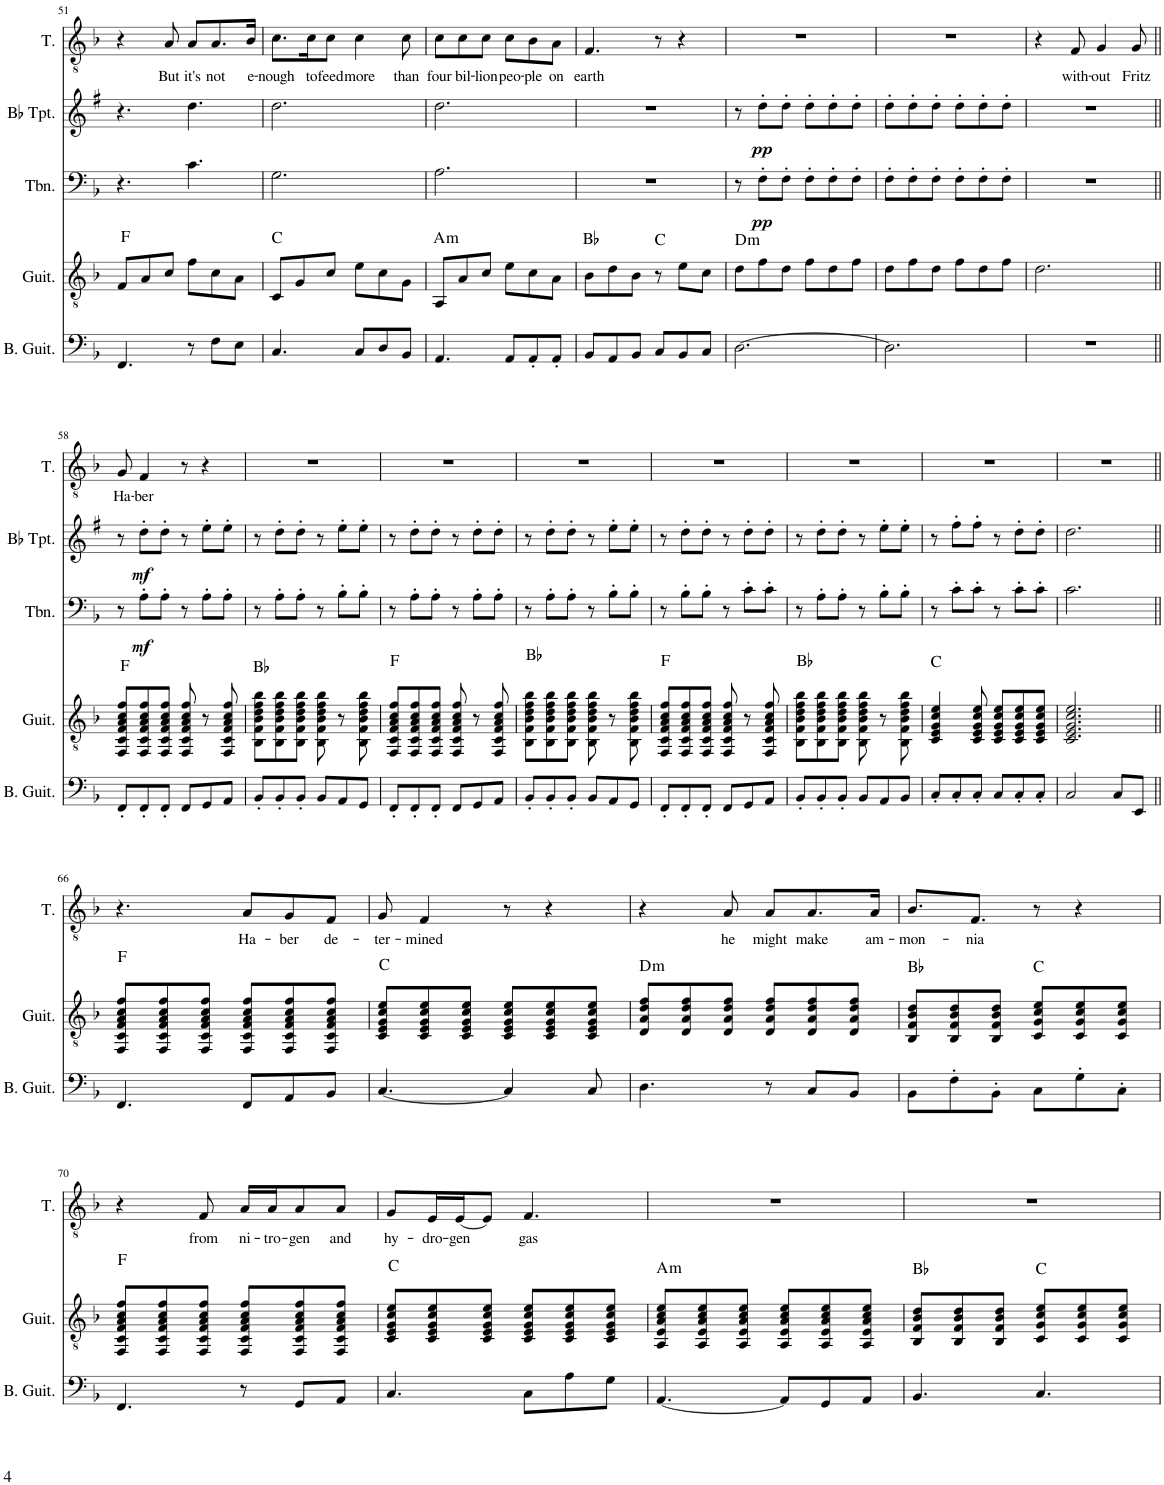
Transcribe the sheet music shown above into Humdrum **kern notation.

**kern	**kern	**harte	**kern	**dynam	**kern	**dynam	**kern	**text
*part5	*part4	*part4	*part3	*part3	*part2	*part2	*part1	*part1
*staff5	*staff4	*	*staff3	*staff3	*staff2	*staff2	*staff1	*staff1
*I"Bass Guitar	*I"Acoustic Guitar	*	*I"Trombone	*	*I"Bb Trumpet	*	*I"Tenor	*
*I'B. Guit.	*I'Guit.	*	*I'Tbn.	*	*I'Bb Tpt.	*	*I'T.	*
!!LO:PB:g=z
*clefF4	*clefGv2	*	*clefF4	*	*clefG2	*	*clefGv2	*
*Trd7c12	*	*	*	*	*Trd1c2	*	*	*
*k[b-]	*k[b-]	*	*k[b-]	*	*k[f#]	*	*k[b-]	*
*M6/8	*M6/8	*	*M6/8	*	*M6/8	*	*M6/8	*
=51	=51	=51	=51	=51	=51	=51	=51	=51
4.FF/	8F/L	F:maj	4.r	.	4.r	.	4r	.
.	8A/	.	.	.	.	.	.	.
!	!	!	!	!	!	!	!	!LO:LY:b
.	8c/J	.	.	.	.	.	8A/	But
!	!	!	!	!	!	!	!	!LO:LY:b
8r	8f\L	.	4.c\	.	4.dd\	.	8A/L	it's
!	!	!	!	!	!	!	!	!LO:LY:b
8F\L	8c\	.	.	.	.	.	8.A/	not
8E\J	8A\J	.	.	.	.	.	.	.
!	!	!	!	!	!	!	!	!LO:LY:b
.	.	.	.	.	.	.	16B-/Jk	e-
=52	=52	=52	=52	=52	=52	=52	=52	=52
!	!	!	!	!	!	!	!	!LO:LY:b
4.C/	8C/L	C:maj	2.G\	.	2.dd\	.	8.c\L	-nough
.	8G/	.	.	.	.	.	.	.
!	!	!	!	!	!	!	!	!LO:LY:b
.	.	.	.	.	.	.	16c\K	to
!	!	!	!	!	!	!	!	!LO:LY:b
.	8c/J	.	.	.	.	.	8c\J	feed
!	!	!	!	!	!	!	!	!LO:LY:b
8C/L	8e\L	.	.	.	.	.	4c\	more
8D/	8c\	.	.	.	.	.	.	.
!	!	!	!	!	!	!	!	!LO:LY:b
8BB-/J	8G\J	.	.	.	.	.	8c\	than
=53	=53	=53	=53	=53	=53	=53	=53	=53
!	!	!LO:H:kt=m	!	!	!	!	!	!LO:LY:b
4.AA/	8AA/L	A:min	2.A\	.	2.dd\	.	8c\L	four
!	!	!	!	!	!	!	!	!LO:LY:b
.	8A/	.	.	.	.	.	8c\	bil-
!	!	!	!	!	!	!	!	!LO:LY:b
.	8c/J	.	.	.	.	.	8c\J	-lion
!	!	!	!	!	!	!	!	!LO:LY:b
8AA/L	8e\L	.	.	.	.	.	8c\L	peo-
!	!	!	!	!	!	!	!	!LO:LY:b
8AA'/	8c\	.	.	.	.	.	8B-\	-ple
!	!	!	!	!	!	!	!	!LO:LY:b
8AA'/J	8A\J	.	.	.	.	.	8A\J	on
=54	=54	=54	=54	=54	=54	=54	=54	=54
!	!	!	!	!	!	!	!	!LO:LY:b
8BB-/L	8B-\L	Bb:maj	2.r	.	2.r	.	4.F/	earth
8AA/	8d\	.	.	.	.	.	.	.
8BB-/J	8B-\J	.	.	.	.	.	.	.
8C/L	8r	C:maj	.	.	.	.	8r	.
8BB-/	8e\L	.	.	.	.	.	4r	.
8C/J	8c\J	.	.	.	.	.	.	.
=55	=55	=55	=55	=55	=55	=55	=55	=55
!	!	!LO:H:kt=m	!	!	!	!	!	!
[2.D\	8d\L	D:min	8r	.	8r	.	2.r	.
!	!	!	!	!LO:DY:b	!	!LO:DY:b	!	!
.	8f\	.	8F'\L	pp	8dd'\L	pp	.	.
.	8d\J	.	8F'\J	.	8dd'\J	.	.	.
.	8f\L	.	8F'\L	.	8dd'\L	.	.	.
.	8d\	.	8F'\	.	8dd'\	.	.	.
.	8f\J	.	8F'\J	.	8dd'\J	.	.	.
=56	=56	=56	=56	=56	=56	=56	=56	=56
2.D\]	8d\L	.	8F'\L	.	8dd'\L	.	2.r	.
.	8f\	.	8F'\	.	8dd'\	.	.	.
.	8d\J	.	8F'\J	.	8dd'\J	.	.	.
.	8f\L	.	8F'\L	.	8dd'\L	.	.	.
.	8d\	.	8F'\	.	8dd'\	.	.	.
.	8f\J	.	8F'\J	.	8dd'\J	.	.	.
=57	=57	=57	=57	=57	=57	=57	=57	=57
2.r	2.d\	.	2.r	.	2.r	.	4r	.
!	!	!	!	!	!	!	!	!LO:LY:b
.	.	.	.	.	.	.	8F/	with-
!	!	!	!	!	!	!	!	!LO:LY:b
.	.	.	.	.	.	.	4G/	-out
!	!	!	!	!	!	!	!	!LO:LY:b
.	.	.	.	.	.	.	8G/	Fritz
!!LO:LB:g=z
=58||	=58||	=58||	=58||	=58||	=58||	=58||	=58||	=58||
!	!	!	!	!	!	!	!	!LO:LY:b
8FF'/L	8FF/ 8C/ 8F/ 8A/ 8c/ 8f/L	F:maj	8r	.	8r	.	8G/	Ha-
!	!	!	!	!LO:DY:b	!	!LO:DY:b	!	!LO:LY:b
8FF'/	8FF/ 8C/ 8F/ 8A/ 8c/ 8f/	.	8A'\L	mf	8dd'\L	mf	4F/	-ber
8FF'/J	8FF/ 8C/ 8F/ 8A/ 8c/ 8f/J	.	8A'\J	.	8dd'\J	.	.	.
8FF/L	8FF/ 8C/ 8F/ 8A/ 8c/ 8f/	.	8r	.	8r	.	8r	.
8GG/	8r	.	8A'\L	.	8ee'\L	.	4r	.
8AA/J	8FF/ 8C/ 8F/ 8A/ 8c/ 8f/	.	8A'\J	.	8ee'\J	.	.	.
=59	=59	=59	=59	=59	=59	=59	=59	=59
8BB-'/L	8BB-\ 8F\ 8B-\ 8d\ 8f\ 8b-\L	Bb:maj	8r	.	8r	.	2.r	.
8BB-'/	8BB-\ 8F\ 8B-\ 8d\ 8f\ 8b-\	.	8A'\L	.	8dd'\L	.	.	.
8BB-'/J	8BB-\ 8F\ 8B-\ 8d\ 8f\ 8b-\J	.	8A'\J	.	8dd'\J	.	.	.
8BB-/L	8BB-\ 8F\ 8B-\ 8d\ 8f\ 8b-\	.	8r	.	8r	.	.	.
8AA/	8r	.	8B-'\L	.	8ee'\L	.	.	.
8GG/J	8BB-\ 8F\ 8B-\ 8d\ 8f\ 8b-\	.	8B-'\J	.	8ee'\J	.	.	.
=60	=60	=60	=60	=60	=60	=60	=60	=60
8FF'/L	8FF/ 8C/ 8F/ 8A/ 8c/ 8f/L	F:maj	8r	.	8r	.	2.r	.
8FF'/	8FF/ 8C/ 8F/ 8A/ 8c/ 8f/	.	8A'\L	.	8dd'\L	.	.	.
8FF'/J	8FF/ 8C/ 8F/ 8A/ 8c/ 8f/J	.	8A'\J	.	8dd'\J	.	.	.
8FF/L	8FF/ 8C/ 8F/ 8A/ 8c/ 8f/	.	8r	.	8r	.	.	.
8GG/	8r	.	8A'\L	.	8dd'\L	.	.	.
8AA/J	8FF/ 8C/ 8F/ 8A/ 8c/ 8f/	.	8A'\J	.	8dd'\J	.	.	.
=61	=61	=61	=61	=61	=61	=61	=61	=61
8BB-'/L	8BB-\ 8F\ 8B-\ 8d\ 8f\ 8b-\L	Bb:maj	8r	.	8r	.	2.r	.
8BB-'/	8BB-\ 8F\ 8B-\ 8d\ 8f\ 8b-\	.	8A'\L	.	8dd'\L	.	.	.
8BB-'/J	8BB-\ 8F\ 8B-\ 8d\ 8f\ 8b-\J	.	8A'\J	.	8dd'\J	.	.	.
8BB-/L	8BB-\ 8F\ 8B-\ 8d\ 8f\ 8b-\	.	8r	.	8r	.	.	.
8AA/	8r	.	8B-'\L	.	8ee'\L	.	.	.
8GG/J	8BB-\ 8F\ 8B-\ 8d\ 8f\ 8b-\	.	8B-'\J	.	8ee'\J	.	.	.
=62	=62	=62	=62	=62	=62	=62	=62	=62
8FF'/L	8FF/ 8C/ 8F/ 8A/ 8c/ 8f/L	F:maj	8r	.	8r	.	2.r	.
8FF'/	8FF/ 8C/ 8F/ 8A/ 8c/ 8f/	.	8B-'\L	.	8dd'\L	.	.	.
8FF'/J	8FF/ 8C/ 8F/ 8A/ 8c/ 8f/J	.	8B-'\J	.	8dd'\J	.	.	.
8FF/L	8FF/ 8C/ 8F/ 8A/ 8c/ 8f/	.	8r	.	8r	.	.	.
8GG/	8r	.	8c'\L	.	8dd'\L	.	.	.
8AA/J	8FF/ 8C/ 8F/ 8A/ 8c/ 8f/	.	8c'\J	.	8dd'\J	.	.	.
=63	=63	=63	=63	=63	=63	=63	=63	=63
8BB-'/L	8BB-\ 8F\ 8B-\ 8d\ 8f\ 8b-\L	Bb:maj	8r	.	8r	.	2.r	.
8BB-'/	8BB-\ 8F\ 8B-\ 8d\ 8f\ 8b-\	.	8A'\L	.	8dd'\L	.	.	.
8BB-'/J	8BB-\ 8F\ 8B-\ 8d\ 8f\ 8b-\J	.	8A'\J	.	8dd'\J	.	.	.
8BB-/L	8BB-\ 8F\ 8B-\ 8d\ 8f\ 8b-\	.	8r	.	8r	.	.	.
8AA/	8r	.	8B-'\L	.	8ee'\L	.	.	.
8BB-/J	8BB-\ 8F\ 8B-\ 8d\ 8f\ 8b-\	.	8B-'\J	.	8ee'\J	.	.	.
=64	=64	=64	=64	=64	=64	=64	=64	=64
8C'/L	4C/ 4E/ 4G/ 4c/ 4e/	C:maj	8r	.	8r	.	2.r	.
8C'/	.	.	8c'\L	.	8ff#'\L	.	.	.
8C'/J	8C/ 8E/ 8G/ 8c/ 8e/	.	8c'\J	.	8ff#'\J	.	.	.
8C/L	8C/ 8E/ 8G/ 8c/ 8e/L	.	8r	.	8r	.	.	.
8C'/	8C/ 8E/ 8G/ 8c/ 8e/	.	8c'\L	.	8dd'\L	.	.	.
8C'/J	8C/ 8E/ 8G/ 8c/ 8e/J	.	8c'\J	.	8dd'\J	.	.	.
=65	=65	=65	=65	=65	=65	=65	=65	=65
2C/	2.C/ 2.E/ 2.G/ 2.c/ 2.e/	.	2.c\	.	2.dd\	.	2.r	.
8C/L	.	.	.	.	.	.	.	.
8EE/J	.	.	.	.	.	.	.	.
!!LO:LB:g=z
=66||	=66||	=66||	=66||	=66||	=66||	=66||	=66||	=66||
4.FF/	8FF/ 8C/ 8F/ 8A/ 8c/ 8f/L	F:maj	2.r	.	2.r	.	4.r	.
.	8FF/ 8C/ 8F/ 8A/ 8c/ 8f/	.	.	.	.	.	.	.
.	8FF/ 8C/ 8F/ 8A/ 8c/ 8f/J	.	.	.	.	.	.	.
!	!	!	!	!	!	!	!	!LO:LY:b
8FF/L	8FF/ 8C/ 8F/ 8A/ 8c/ 8f/L	.	.	.	.	.	8A/L	Ha-
!	!	!	!	!	!	!	!	!LO:LY:b
8AA/	8FF/ 8C/ 8F/ 8A/ 8c/ 8f/	.	.	.	.	.	8G/	-ber
!	!	!	!	!	!	!	!	!LO:LY:b
8BB-/J	8FF/ 8C/ 8F/ 8A/ 8c/ 8f/J	.	.	.	.	.	8F/J	de-
=67	=67	=67	=67	=67	=67	=67	=67	=67
!	!	!	!	!	!	!	!	!LO:LY:b
[4.C/	8C/ 8E/ 8G/ 8c/ 8e/L	C:maj	2.r	.	2.r	.	8G/	-ter-
!	!	!	!	!	!	!	!	!LO:LY:b
.	8C/ 8E/ 8G/ 8c/ 8e/	.	.	.	.	.	4F/	-mined
.	8C/ 8E/ 8G/ 8c/ 8e/J	.	.	.	.	.	.	.
4C/]	8C/ 8E/ 8G/ 8c/ 8e/L	.	.	.	.	.	8r	.
.	8C/ 8E/ 8G/ 8c/ 8e/	.	.	.	.	.	4r	.
8C/	8C/ 8E/ 8G/ 8c/ 8e/J	.	.	.	.	.	.	.
=68	=68	=68	=68	=68	=68	=68	=68	=68
!	!	!LO:H:kt=m	!	!	!	!	!	!
4.D\	8D/ 8A/ 8d/ 8f/L	D:min	2.r	.	2.r	.	4r	.
.	8D/ 8A/ 8d/ 8f/	.	.	.	.	.	.	.
!	!	!	!	!	!	!	!	!LO:LY:b
.	8D/ 8A/ 8d/ 8f/J	.	.	.	.	.	8A/	he
!	!	!	!	!	!	!	!	!LO:LY:b
8r	8D/ 8A/ 8d/ 8f/L	.	.	.	.	.	8A/L	might
!	!	!	!	!	!	!	!	!LO:LY:b
8C/L	8D/ 8A/ 8d/ 8f/	.	.	.	.	.	8.A/	make
8BB-/J	8D/ 8A/ 8d/ 8f/J	.	.	.	.	.	.	.
!	!	!	!	!	!	!	!	!LO:LY:b
.	.	.	.	.	.	.	16A/Jk	am-
=69	=69	=69	=69	=69	=69	=69	=69	=69
!	!	!	!	!	!	!	!	!LO:LY:b
8BB-\L	8BB-/ 8F/ 8B-/ 8d/L	Bb:maj	2.r	.	2.r	.	8.B-/L	-mon-
8F'\	8BB-/ 8F/ 8B-/ 8d/	.	.	.	.	.	.	.
!	!	!	!	!	!	!	!	!LO:LY:b
.	.	.	.	.	.	.	8.F/J	-nia
8BB-'\J	8BB-/ 8F/ 8B-/ 8d/J	.	.	.	.	.	.	.
8C\L	8C/ 8G/ 8c/ 8e/L	C:maj	.	.	.	.	8r	.
8G'\	8C/ 8G/ 8c/ 8e/	.	.	.	.	.	4r	.
8C'\J	8C/ 8G/ 8c/ 8e/J	.	.	.	.	.	.	.
!!LO:LB:g=z
=70	=70	=70	=70	=70	=70	=70	=70	=70
4.FF/	8FF/ 8C/ 8F/ 8A/ 8c/ 8f/L	F:maj	2.r	.	2.r	.	4r	.
.	8FF/ 8C/ 8F/ 8A/ 8c/ 8f/	.	.	.	.	.	.	.
!	!	!	!	!	!	!	!	!LO:LY:b
.	8FF/ 8C/ 8F/ 8A/ 8c/ 8f/J	.	.	.	.	.	8F/	from
!	!	!	!	!	!	!	!	!LO:LY:b
8r	8FF/ 8C/ 8F/ 8A/ 8c/ 8f/L	.	.	.	.	.	16A/LL	ni-
!	!	!	!	!	!	!	!	!LO:LY:b
.	.	.	.	.	.	.	16A/J	-tro-
!	!	!	!	!	!	!	!	!LO:LY:b
8GG/L	8FF/ 8C/ 8F/ 8A/ 8c/ 8f/	.	.	.	.	.	8A/	-gen
!	!	!	!	!	!	!	!	!LO:LY:b
8AA/J	8FF/ 8C/ 8F/ 8A/ 8c/ 8f/J	.	.	.	.	.	8A/J	and
=71	=71	=71	=71	=71	=71	=71	=71	=71
!	!	!	!	!	!	!	!	!LO:LY:b
4.C/	8C/ 8E/ 8G/ 8c/ 8e/L	C:maj	2.r	.	2.r	.	8G/L	hy-
!	!	!	!	!	!	!	!	!LO:LY:b
.	8C/ 8E/ 8G/ 8c/ 8e/	.	.	.	.	.	16E/L	-dro-
!	!	!	!	!	!	!	!	!LO:LY:b
.	.	.	.	.	.	.	[16E/J	-gen
.	8C/ 8E/ 8G/ 8c/ 8e/J	.	.	.	.	.	8E/J]	.
!	!	!	!	!	!	!	!	!LO:LY:b
8C\L	8C/ 8E/ 8G/ 8c/ 8e/L	.	.	.	.	.	4.F/	gas
8A\	8C/ 8E/ 8G/ 8c/ 8e/	.	.	.	.	.	.	.
8G\J	8C/ 8E/ 8G/ 8c/ 8e/J	.	.	.	.	.	.	.
=72	=72	=72	=72	=72	=72	=72	=72	=72
!	!	!LO:H:kt=m	!	!	!	!	!	!
[4.AA/	8AA/ 8E/ 8A/ 8c/ 8e/L	A:min	2.r	.	2.r	.	2.r	.
.	8AA/ 8E/ 8A/ 8c/ 8e/	.	.	.	.	.	.	.
.	8AA/ 8E/ 8A/ 8c/ 8e/J	.	.	.	.	.	.	.
8AA/L]	8AA/ 8E/ 8A/ 8c/ 8e/L	.	.	.	.	.	.	.
8GG/	8AA/ 8E/ 8A/ 8c/ 8e/	.	.	.	.	.	.	.
8AA/J	8AA/ 8E/ 8A/ 8c/ 8e/J	.	.	.	.	.	.	.
=73	=73	=73	=73	=73	=73	=73	=73	=73
4.BB-/	8BB-/ 8F/ 8B-/ 8d/L	Bb:maj	2.r	.	2.r	.	2.r	.
.	8BB-/ 8F/ 8B-/ 8d/	.	.	.	.	.	.	.
.	8BB-/ 8F/ 8B-/ 8d/J	.	.	.	.	.	.	.
4.C/	8C/ 8G/ 8c/ 8e/L	C:maj	.	.	.	.	.	.
.	8C/ 8G/ 8c/ 8e/	.	.	.	.	.	.	.
.	8C/ 8G/ 8c/ 8e/J	.	.	.	.	.	.	.
=	=	=	=	=	=	=	=	=
*-	*-	*-	*-	*-	*-	*-	*-	*-
